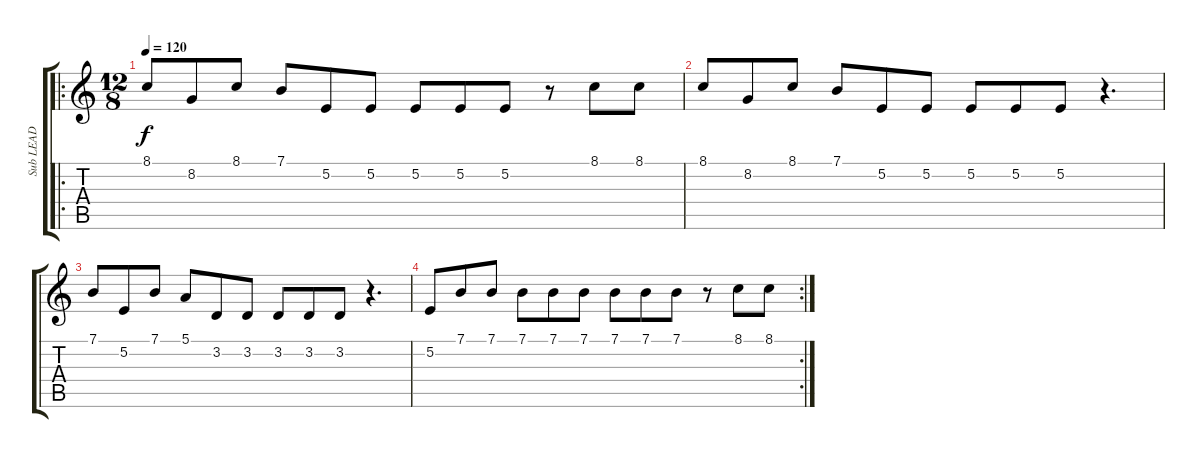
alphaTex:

\track ("Sub LEAD" "Sub LEAD") {instrument shamisen}
\staff {score tabs}
\tuning (E4 B3 G3 D3 A2 E2) {hide}
\ro
\ts (12 8)
\tempo 120
\clef g2
\ks c
8.1.8{dy f instrument shamisen} 8.2.8 8.1.8 7.1.8 5.2.8 5.2.8 5.2.8 5.2.8 5.2.8 r.8 8.1.8 8.1.8 |
8.1.8 8.2.8 8.1.8 7.1.8 5.2.8 5.2.8 5.2.8 5.2.8 5.2.8 r.4{d} |
7.1.8 5.2.8 7.1.8 5.1.8 3.2.8 3.2.8 3.2.8 3.2.8 3.2.8 r.4{d} |
\rc 2
5.2.8 7.1.8 7.1.8 7.1.8 7.1.8 7.1.8 7.1.8 7.1.8 7.1.8 r.8 8.1.8 8.1.8
